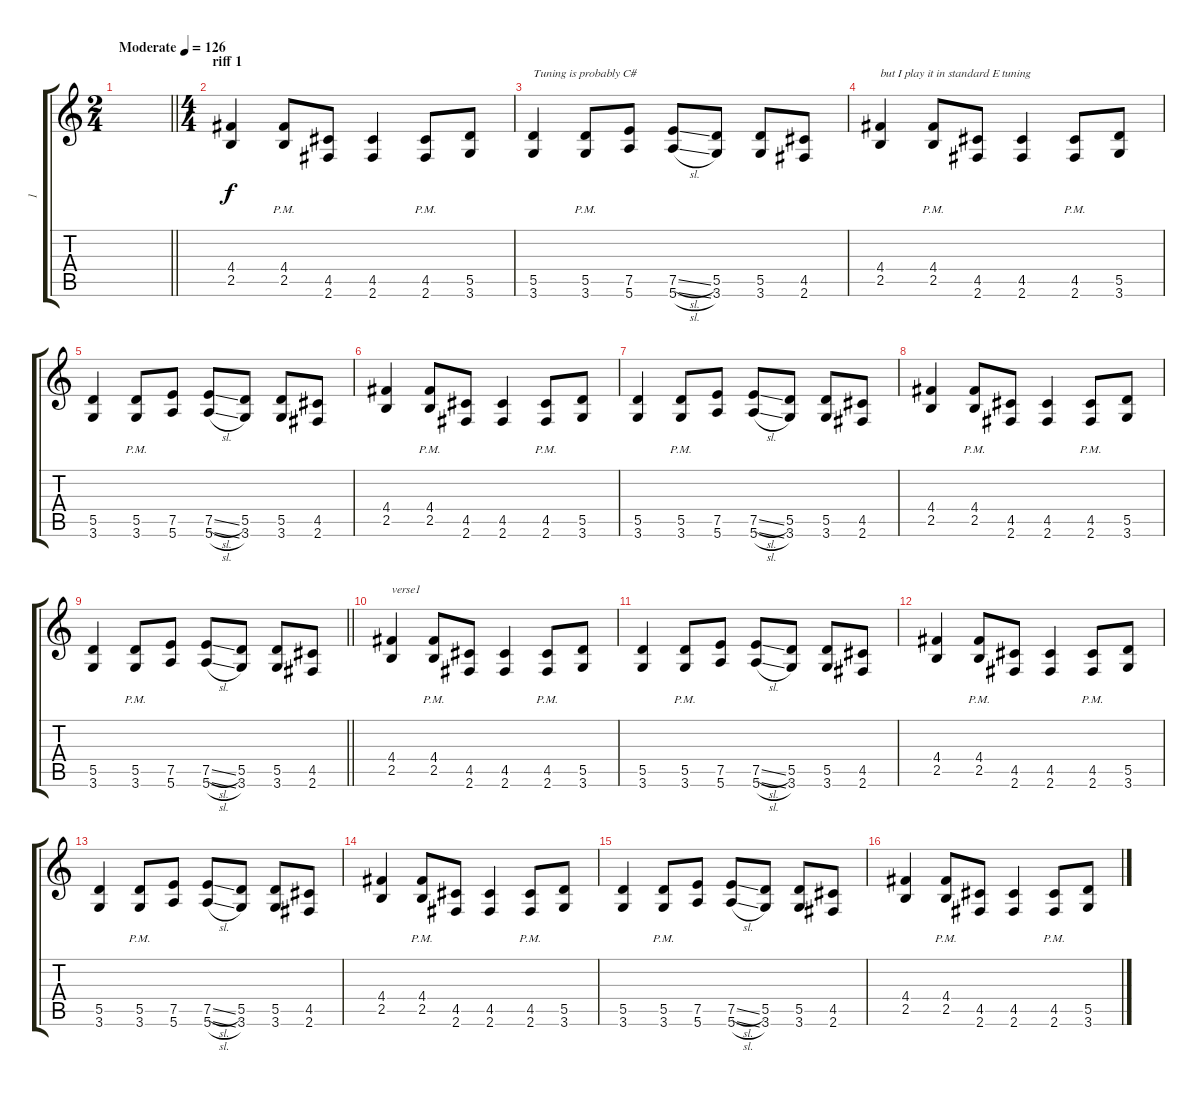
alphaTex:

\track ("1" "1") {instrument overdrivenguitar}
\staff {score tabs}
\tuning (E4 B3 G3 D3 A2 E2) {hide}
\ts (2 4)
\tempo (126 "Moderate")
\clef g2
\barLineRight lightlight
\ks c
|
\ts (4 4)
\section ("" "riff 1")
(4.4 2.5).4 (4.4{pm} 2.5{pm}).8 (4.5 2.6).8 (4.5 2.6).4 (4.5{pm} 2.6{pm}).8 (5.5 3.6).8 |
(5.5 3.6).4{txt "Tuning is probably C#"} (5.5{pm} 3.6{pm}).8 (7.5 5.6).8 (7.5{sl} 5.6{sl}).8 (5.5 3.6).8 (5.5 3.6).8 (4.5 2.6).8 |
(4.4 2.5).4{txt "but I play it in standard E tuning"} (4.4{pm} 2.5{pm}).8 (4.5 2.6).8 (4.5 2.6).4 (4.5{pm} 2.6{pm}).8 (5.5 3.6).8 |
(5.5 3.6).4 (5.5{pm} 3.6{pm}).8 (7.5 5.6).8 (7.5{sl} 5.6{sl}).8 (5.5 3.6).8 (5.5 3.6).8 (4.5 2.6).8 |
(4.4 2.5).4 (4.4{pm} 2.5{pm}).8 (4.5 2.6).8 (4.5 2.6).4 (4.5{pm} 2.6{pm}).8 (5.5 3.6).8 |
(5.5 3.6).4 (5.5{pm} 3.6{pm}).8 (7.5 5.6).8 (7.5{sl} 5.6{sl}).8 (5.5 3.6).8 (5.5 3.6).8 (4.5 2.6).8 |
(4.4 2.5).4 (4.4{pm} 2.5{pm}).8 (4.5 2.6).8 (4.5 2.6).4 (4.5{pm} 2.6{pm}).8 (5.5 3.6).8 |
\barLineRight lightlight
(5.5 3.6).4 (5.5{pm} 3.6{pm}).8 (7.5 5.6).8 (7.5{sl} 5.6{sl}).8 (5.5 3.6).8 (5.5 3.6).8 (4.5 2.6).8 |
(4.4 2.5).4{txt "verse1"} (4.4{pm} 2.5{pm}).8 (4.5 2.6).8 (4.5 2.6).4 (4.5{pm} 2.6{pm}).8 (5.5 3.6).8 |
(5.5 3.6).4 (5.5{pm} 3.6{pm}).8 (7.5 5.6).8 (7.5{sl} 5.6{sl}).8 (5.5 3.6).8 (5.5 3.6).8 (4.5 2.6).8 |
(4.4 2.5).4 (4.4{pm} 2.5{pm}).8 (4.5 2.6).8 (4.5 2.6).4 (4.5{pm} 2.6{pm}).8 (5.5 3.6).8 |
(5.5 3.6).4 (5.5{pm} 3.6{pm}).8 (7.5 5.6).8 (7.5{sl} 5.6{sl}).8 (5.5 3.6).8 (5.5 3.6).8 (4.5 2.6).8 |
(4.4 2.5).4 (4.4{pm} 2.5{pm}).8 (4.5 2.6).8 (4.5 2.6).4 (4.5{pm} 2.6{pm}).8 (5.5 3.6).8 |
(5.5 3.6).4 (5.5{pm} 3.6{pm}).8 (7.5 5.6).8 (7.5{sl} 5.6{sl}).8 (5.5 3.6).8 (5.5 3.6).8 (4.5 2.6).8 |
(4.4 2.5).4 (4.4{pm} 2.5{pm}).8 (4.5 2.6).8 (4.5 2.6).4 (4.5{pm} 2.6{pm}).8 (5.5 3.6).8
